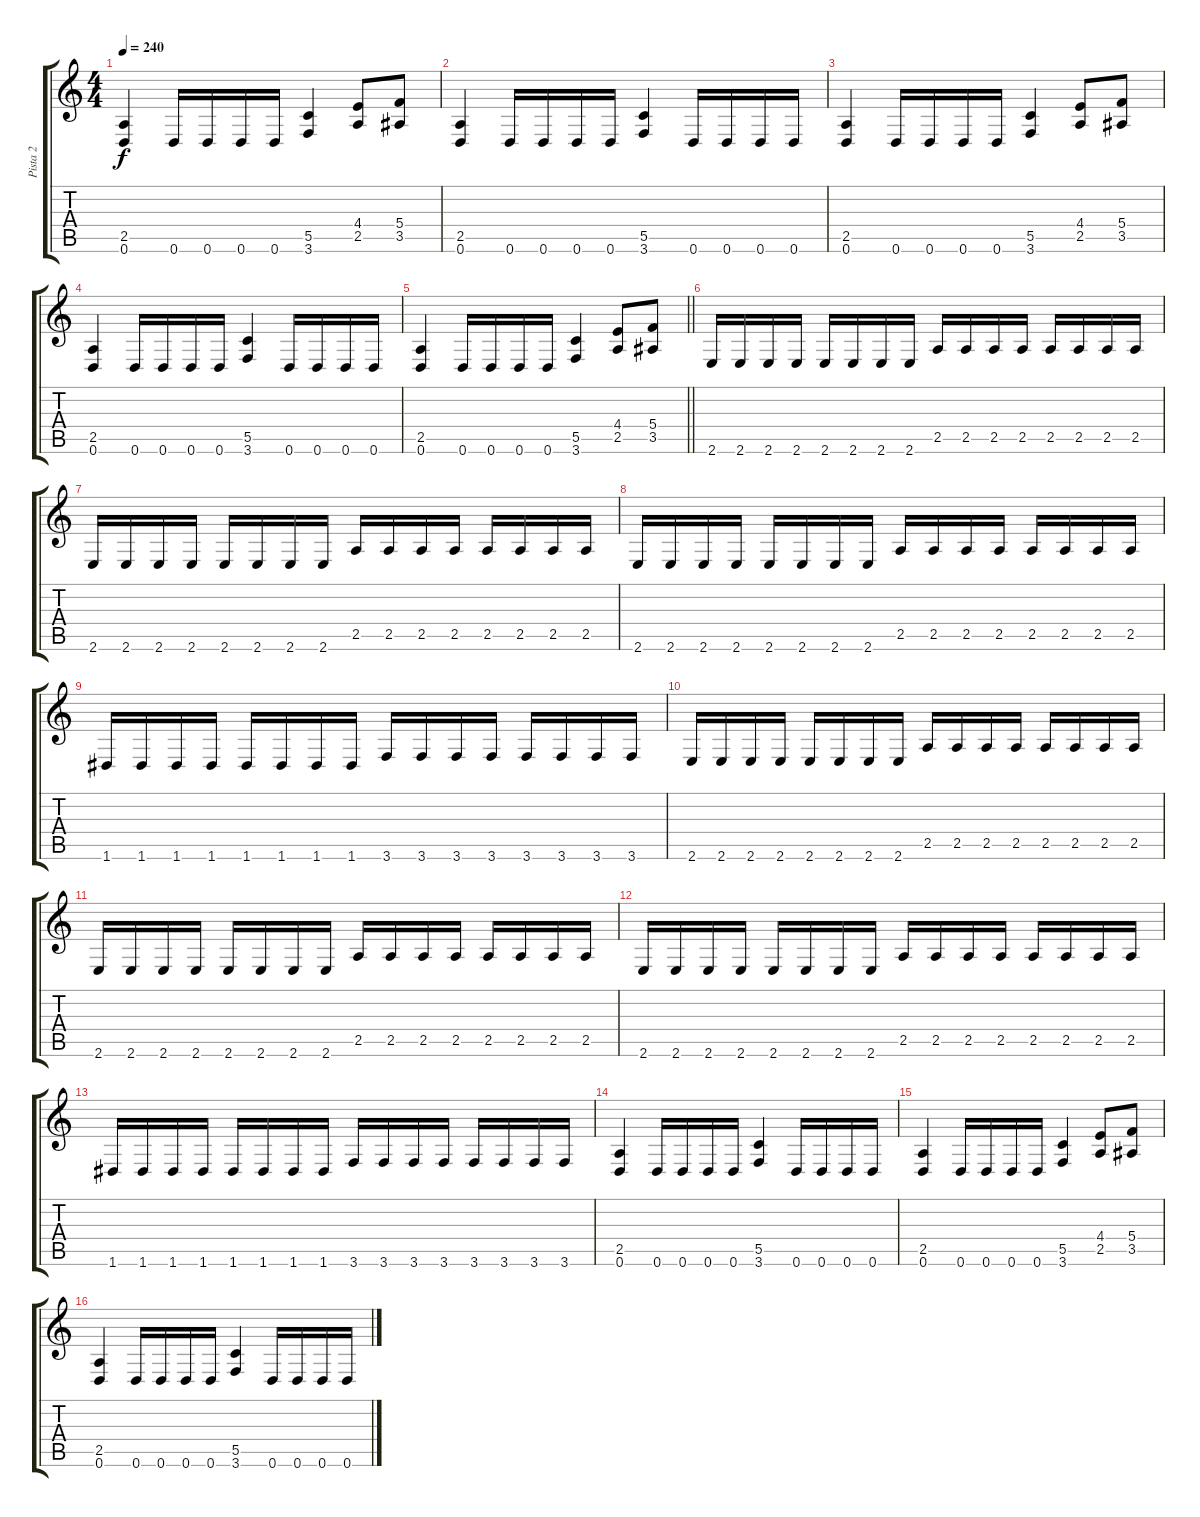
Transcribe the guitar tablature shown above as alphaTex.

\track ("Pista 2" "Pista 2") {instrument distortionguitar}
\staff {score tabs}
\tuning (D4 A3 F3 C3 G2 D2) {hide}
\ts (4 4)
\tempo 240
\clef g2
\ks c
(2.5 0.6).4{dy f} 0.6.16 0.6.16 0.6.16 0.6.16 (5.5 3.6).4 (4.4 2.5).8 (5.4 3.5).8 |
(2.5 0.6).4 0.6.16 0.6.16 0.6.16 0.6.16 (5.5 3.6).4 0.6.16 0.6.16 0.6.16 0.6.16 |
(2.5 0.6).4 0.6.16 0.6.16 0.6.16 0.6.16 (5.5 3.6).4 (4.4 2.5).8 (5.4 3.5).8 |
(2.5 0.6).4 0.6.16 0.6.16 0.6.16 0.6.16 (5.5 3.6).4 0.6.16 0.6.16 0.6.16 0.6.16 |
\barLineRight lightlight
(2.5 0.6).4 0.6.16 0.6.16 0.6.16 0.6.16 (5.5 3.6).4 (4.4 2.5).8 (5.4 3.5).8 |
2.6.16 2.6.16 2.6.16 2.6.16 2.6.16 2.6.16 2.6.16 2.6.16 2.5.16 2.5.16 2.5.16 2.5.16 2.5.16 2.5.16 2.5.16 2.5.16 |
2.6.16 2.6.16 2.6.16 2.6.16 2.6.16 2.6.16 2.6.16 2.6.16 2.5.16 2.5.16 2.5.16 2.5.16 2.5.16 2.5.16 2.5.16 2.5.16 |
2.6.16 2.6.16 2.6.16 2.6.16 2.6.16 2.6.16 2.6.16 2.6.16 2.5.16 2.5.16 2.5.16 2.5.16 2.5.16 2.5.16 2.5.16 2.5.16 |
1.6.16 1.6.16 1.6.16 1.6.16 1.6.16 1.6.16 1.6.16 1.6.16 3.6.16 3.6.16 3.6.16 3.6.16 3.6.16 3.6.16 3.6.16 3.6.16 |
2.6.16 2.6.16 2.6.16 2.6.16 2.6.16 2.6.16 2.6.16 2.6.16 2.5.16 2.5.16 2.5.16 2.5.16 2.5.16 2.5.16 2.5.16 2.5.16 |
2.6.16 2.6.16 2.6.16 2.6.16 2.6.16 2.6.16 2.6.16 2.6.16 2.5.16 2.5.16 2.5.16 2.5.16 2.5.16 2.5.16 2.5.16 2.5.16 |
2.6.16 2.6.16 2.6.16 2.6.16 2.6.16 2.6.16 2.6.16 2.6.16 2.5.16 2.5.16 2.5.16 2.5.16 2.5.16 2.5.16 2.5.16 2.5.16 |
1.6.16 1.6.16 1.6.16 1.6.16 1.6.16 1.6.16 1.6.16 1.6.16 3.6.16 3.6.16 3.6.16 3.6.16 3.6.16 3.6.16 3.6.16 3.6.16 |
(2.5 0.6).4 0.6.16 0.6.16 0.6.16 0.6.16 (5.5 3.6).4 0.6.16 0.6.16 0.6.16 0.6.16 |
(2.5 0.6).4 0.6.16 0.6.16 0.6.16 0.6.16 (5.5 3.6).4 (4.4 2.5).8 (5.4 3.5).8 |
(2.5 0.6).4 0.6.16 0.6.16 0.6.16 0.6.16 (5.5 3.6).4 0.6.16 0.6.16 0.6.16 0.6.16
